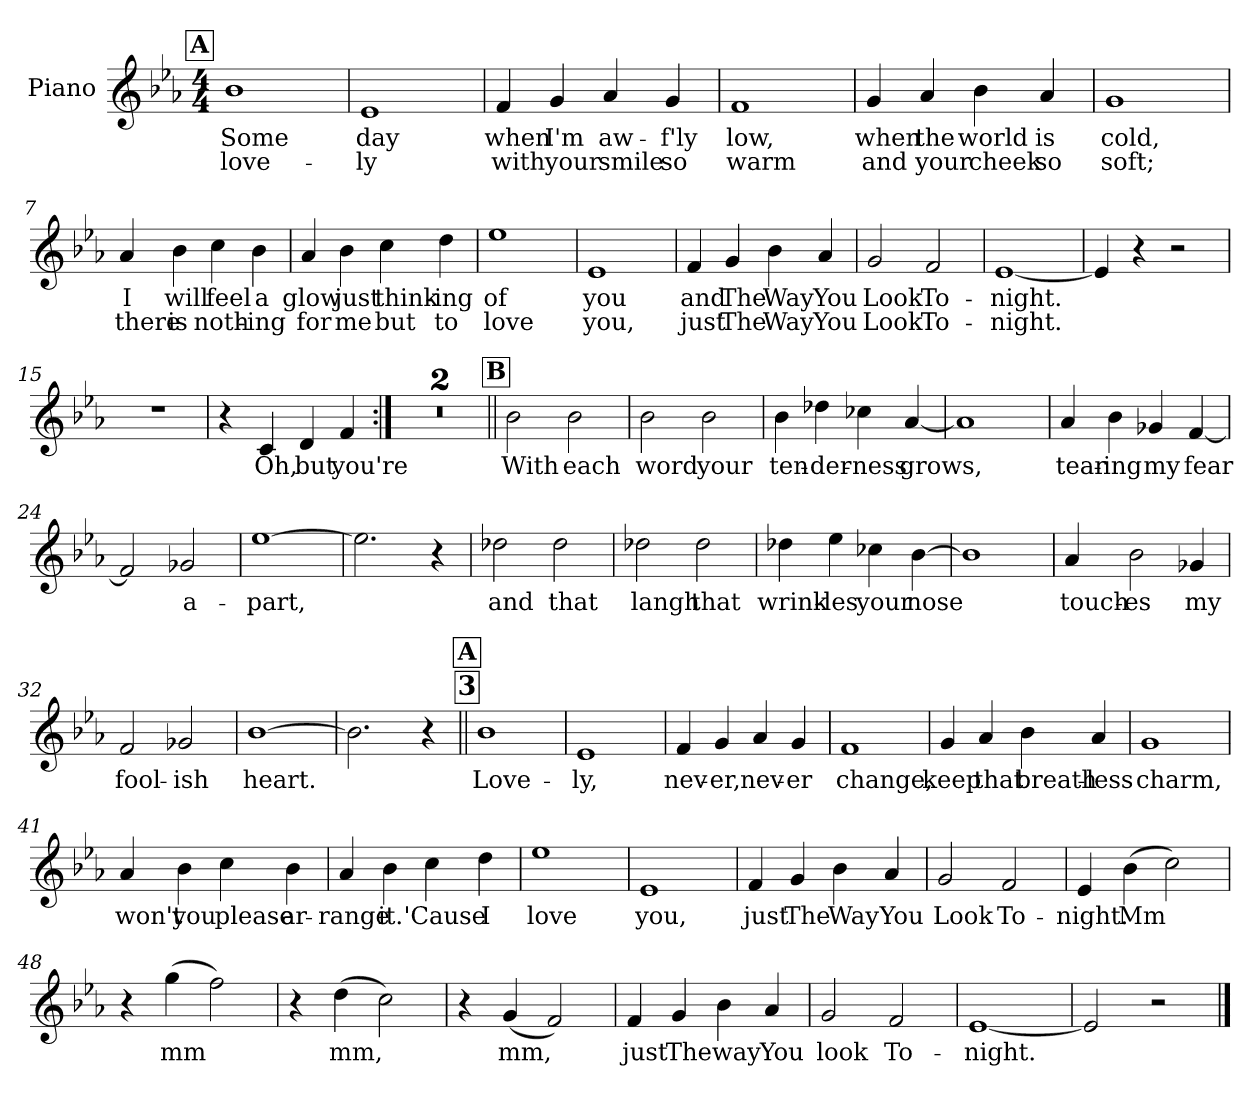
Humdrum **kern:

**kern	**text	**text
*part1	*part1	*part1
*staff1	*staff1	*staff1
*I"Piano	*	*
*I'Pno.	*	*
*clefG2	*	*
*k[b-e-a-]	*	*
*M4/4	*	*
!!LO:REH:place=s1:a:fs=14:t=A
=1	=1	=1
1b-	Some	love-
=2	=2	=2
1e-	day	-ly
=3	=3	=3
4f/	when	with
4g/	I'm	your
4a-/	aw-	smile
4g/	-f'ly	so
=4	=4	=4
1f	low,	warm
!!LO:LB:g=z
=5	=5	=5
4g/	when	and
4a-/	the	your
4b-\	world	cheek
4a-/	is	so
=6	=6	=6
1g	cold,	soft;
=7	=7	=7
4a-/	I	there
4b-\	will	is
4cc\	feel	noth-
4b-\	a	-ing
=8	=8	=8
4a-/	glow	for
4b-\	just	me
4cc\	think-	but
4dd\	-ing	to
!!LO:LB:g=z
=9	=9	=9
1ee-	of	love
=10	=10	=10
1e-	you	you,
=11	=11	=11
4f/	and	just
4g/	The	The
4b-\	Way	Way
4a-/	You	You
=12	=12	=12
2g/	Look	Look
2f/	To-	To-
!!LO:LB:g=z
=13	=13	=13
[1e-	-night.	-night.
=14	=14	=14
4e-/]	.	.
4r	.	.
2r	.	.
=15	=15	=15
1r	.	.
=16	=16	=16
4r	.	.
4c/	Oh,	.
4d/	but	.
4f/	you're	.
=17:|!	=17:|!	=17:|!
1r	.	.
=18	=18	=18
1r	.	.
!!LO:LB:g=z
!!LO:REH:place=s1:a:fs=14:t=B
=19||	=19||	=19||
2b-\	With	.
2b-\	each	.
=20	=20	=20
2b-\	word	.
2b-\	your	.
=21	=21	=21
4b-\	ten-	.
4dd-X\	-der-	.
4cc-X\	-ness	.
[4a-/	grows,	.
=22	=22	=22
1a-]	.	.
!!LO:LB:g=z
=23	=23	=23
4a-/	tear-	.
4b-\	-ing	.
4g-X/	my	.
[4f/	fear	.
=24	=24	=24
2f/]	.	.
2g-X/	a-	.
=25	=25	=25
[1ee-	-part,	.
=26	=26	=26
2.ee-\]	.	.
4r	.	.
!!LO:LB:g=z
=27	=27	=27
2dd-X\	and	.
2dd-\	that	.
=28	=28	=28
2dd-X\	langh	.
2dd-\	that	.
=29	=29	=29
4dd-X\	wrink-	.
4ee-\	-les	.
4cc-X\	your	.
[4b-\	nose	.
=30	=30	=30
1b-]	.	.
!!LO:LB:g=z
=31	=31	=31
4a-/	touch-	.
2b-\	-es	.
4g-X/	my	.
=32	=32	=32
2f/	fool-	.
2g-X/	-ish	.
=33	=33	=33
[1b-	heart.	.
=34	=34	=34
2.b-\]	.	.
4r	.	.
!!LO:PB:g=z
!!LO:REH:place=s1:a:t=3
!!LO:REH:place=s1:a:fs=14:t=A
=35||	=35||	=35||
1b-	Love-	.
=36	=36	=36
1e-	-ly,	.
=37	=37	=37
4f/	nev-	.
4g/	-er,	.
4a-/	nev-	.
4g/	-er	.
=38	=38	=38
1f	change,	.
!!LO:LB:g=z
=39	=39	=39
4g/	keep	.
4a-/	that	.
4b-\	breath-	.
4a-/	-less	.
=40	=40	=40
1g	charm,	.
=41	=41	=41
4a-/	won't	.
4b-\	you	.
4cc\	please	.
4b-\	ar-	.
=42	=42	=42
4a-/	-range	.
4b-\	it.	.
4cc\	'Cause	.
4dd\	I	.
!!LO:LB:g=z
=43	=43	=43
1ee-	love	.
=44	=44	=44
1e-	you,	.
=45	=45	=45
4f/	just	.
4g/	The	.
4b-\	Way	.
4a-/	You	.
=46	=46	=46
2g/	Look	.
2f/	To-	.
!!LO:LB:g=z
=47	=47	=47
4e-/	-night.	.
(4b-\	Mm	.
2cc\)	.	.
=48	=48	=48
4r	.	.
(4gg\	mm	.
2ff\)	.	.
=49	=49	=49
4r	.	.
(4dd\	mm,	.
2cc\)	.	.
=50	=50	=50
4r	.	.
(4g/	mm,	.
2f/)	.	.
!!LO:LB:g=z
=51	=51	=51
4f/	just	.
4g/	The	.
4b-\	way	.
4a-/	You	.
=52	=52	=52
2g/	look	.
2f/	To-	.
=53	=53	=53
[1e-	-night.	.
=54	=54	=54
2e-/]	.	.
2r	.	.
==	==	==
*-	*-	*-
